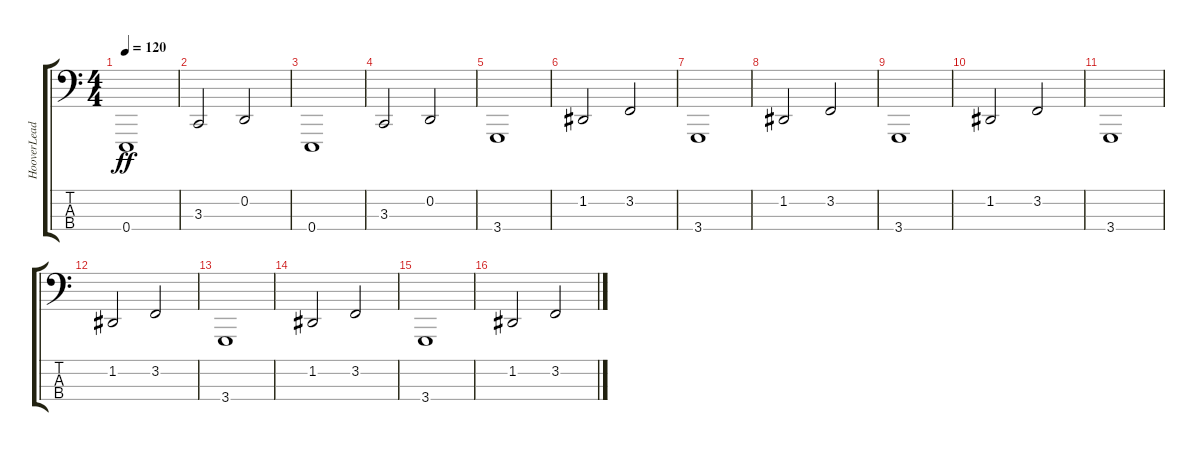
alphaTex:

\track ("HooverLead" "HooverLead") {instrument lead2sawtooth}
\staff {score tabs}
\tuning (G2 D2 A1 E1 Db-1) {hide}
\ts (4 4)
\tempo 120
\clef f4
\ks c
0.4.1{dy ff} |
3.3.2 0.2.2 |
0.4.1 |
3.3.2 0.2.2 |
3.4.1 |
1.2.2 3.2.2 |
3.4.1 |
1.2.2 3.2.2 |
3.4.1 |
1.2.2 3.2.2 |
3.4.1 |
1.2.2 3.2.2 |
3.4.1 |
1.2.2 3.2.2 |
3.4.1 |
1.2.2 3.2.2
